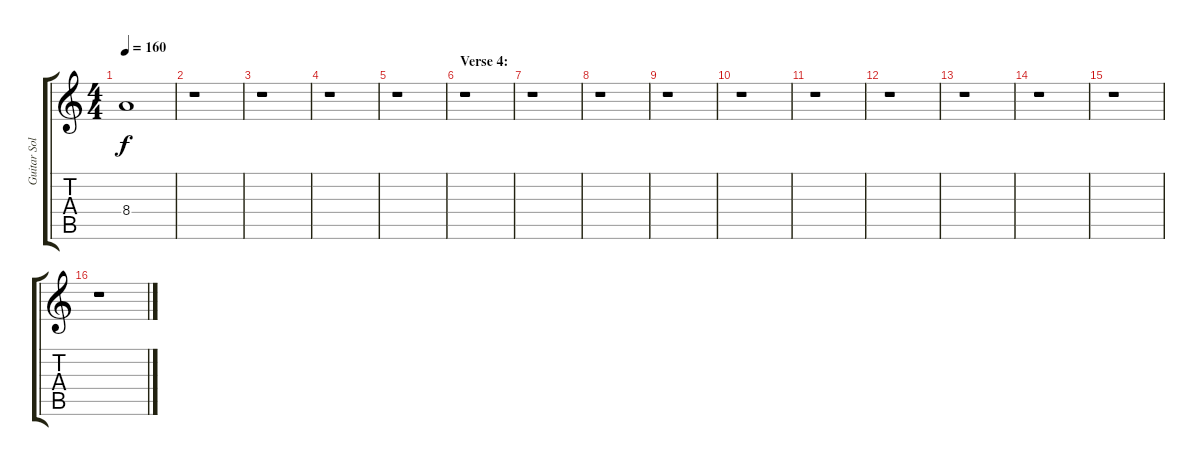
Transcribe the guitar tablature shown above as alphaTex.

\track ("Guitar Solo's" "Guitar Sol") {instrument distortionguitar}
\staff {score tabs}
\tuning (Eb4 Bb3 Gb3 Db3 Ab2 Eb2) {hide}
\ts (4 4)
\tempo 160
\clef g2
\ks c
8.4{t}.1{dy f} |
r.1 |
r.1 |
r.1 |
r.1 |
\section ("" "Verse 4:")
r.1 |
r.1 |
r.1 |
r.1 |
r.1 |
r.1 |
r.1 |
r.1 |
r.1 |
r.1 |
r.1
